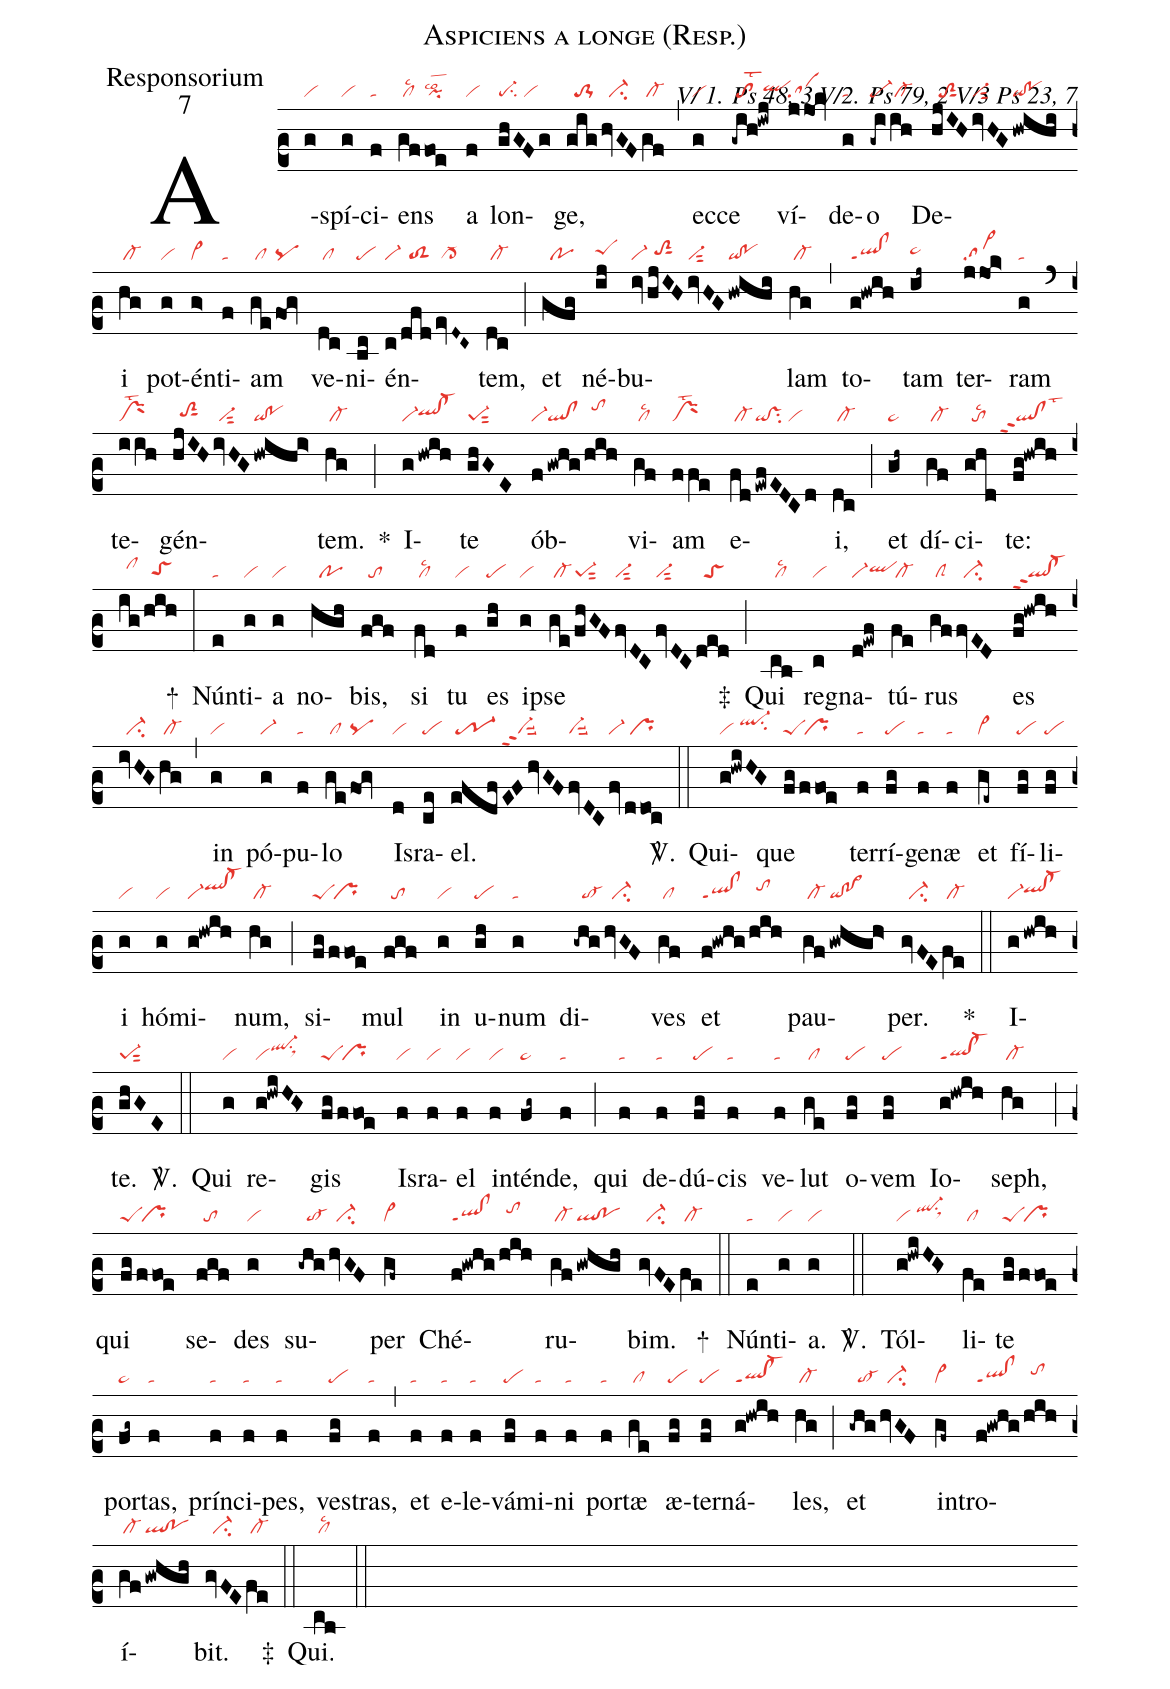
name:Aspiciens a longe (Resp.);
office-part:Responsorium;
mode:7;
commentary:V/ 1. Ps 48, 3 V/2. Ps 79, 2 V/3 Ps 23, 7;
nabc-lines:1;
%%
(c2)
A(g|vi)spí(g|vi)ci(f|ta)ens(gf|/cllsc2|foe|pilsco2) a(f|vi) lon(ghGFg|pe-su2/vi)ge,(gig|//to-1|/hvGF|//ci-|gf|/cl-) (,)
ec(g|vi)ce(-gih!iwj|/tolst2qlhh) ví(jjOk|sa)de(g|ta)o(-gi|pe-|ih|/cl-) De(hjIH|//toS2sut1|ivHG|vi-sut2|/hwihi|qi!po)i(hg|/cl-) pot(g|vi)én(g>|vi>)ti(f|ta)am(ge|/cl|fOg|pq) ve(dc|/cl)ni(bc|pe)én(c|vi-|/dfd|//toS2|evD~C~|/cl->)tem,(dc|/cl-) (;)
et(gfg|//po) né(ij|peShh)bu(iv|vi-|hjIH|//toS2hhsut1|ivHG|vi-sut2|/hwihi|qi!po)lam(hg|/cl-) (,)
to(g!hwih|ql!clppt1)tam(ij~|pe~hh) ter(jjOk>|sa>)ram(g|ta) (`)
te(iih|prMlst2)gén(hjIH|//toS2hhsut1|ivHG|/vi-sut2|/hwihi>|qi!po)tem.(hg|/cl-) *(;)
I(g|vi-|!hwih|qlhh!cl-hh)te(ghGE|pe-1sut2) ób(f|vi-|!gwhg|ql!cl|/hih|//tohj)vi(gf|/cllsc2)am(ffe|prMlst2) e(fd|/cl-|!ewfEDCd|qi!vssu2/vi)i,(dc|/cl-) (;)
et(gh~|pe~) dí(gf|/cl-)ci(ghd|//tolsc2)te:(fg!hwih|```ql!clppt2lst3|/ig|//clhi|/hih|//toShg) +(:)
Nún(e|ta)ti(g|vi)a(g|vi) no(hgh|//po)bis,(fgf|//to) si(fd|/cllsc2) tu(f|vi) es(gh|pe) ip(g|vi)se(ge|/cl-|/fhGF|pe-1sut2|fvDC|vi-sut2|fvDC|vi-sut2|/ded|//toS) <v>\ddag</v>(;)
Qui(cb|/cllsc2) re(c|vi)gna(d!ewf|vi-qlhh)tú(fe|/cl-)rus(gf|/clS|fvED|//ci-) es(fg!hwih|ql!cl-ppt2|/ivHG|//ci-|hg|/cl-) (,)
in(g|vi) pó(g|vi-)pu(f|ta)lo(ge|/cl|fOg|pq) Is(d|vi)ra(ce|pe)el.(efdf|/tr-1|/EFhvGF|vi-ppt2suu2|fvDC|vi-suu2|fv|vi-|ddoc|/pr) <sp>V/</sp>.(::)
Qui(g!hwiHG|vi/ql-hisu2)que(fg|peS|/ffoe|/pr) ter(f|ta)rí(fg|pe)ge(f|ta)næ(f|ta) et(ge~|cl~) fí(fg|pe)li(fg|pe)i(g|vi) hó(g|vi)mi(g!hwih|vi-qlhi!cl-hi)num,(hg|/cl-) (;)
si(fg|peS|/ffoe|/pr)mul(fgf|//to) in(g|vi) u(gh|pe)num(g|ta) di(-ghg|//to-|hvGF|//ci-)ves(gf|/cl) et(f!gwhg|ql!clppt1|/hih|//tohi) pau(gf|/cl-|!gwhgh>|qi!po>)per.(gvFE|//ci-|fe|/cl-) *(::)
I(g|vi-|!hwih|qlhh!cl-hh)te.(ghGE|pe-1sut2) <sp>V/</sp>.(::)
Qui(g|vi) re(g!hwiHG>|viql-hisu1sux1)gis(fg|peS|/ffoe|/pr) Is(f|vi)ra(f|vi)el(f|vi) in(f|vi)tén(fg~|pe~)de,(f|ta) (;)
qui(f|ta) de(f|ta)dú(fg|pe)cis(f|ta) ve(f|ta)lut(ge|/cl) o(fg|pe)vem(fg|pe) Io(g!hwih|ql!cl-ppt1)seph,(hg|/cl-) (;)
qui(fg|peS|/ffoe|/pr) se(fgf|//to)des(g|vi) su(-ghg|//to-|hvGF|//ci-)per(gf~|cl~) Ché(f!gwhg|ql!clppt1|/hih|//tohi)ru(gf|/cl-|!gwhgh|ql!po)bim.(gvFE|//ci-|fe|/cl-) +(::)
Nún(e|ta)ti(g|vi)a.(g|vi) <sp>V/</sp>.(::)
Tól(g!hwiHG>|vi/ql-hisu1sux1)li(fe|/cl)te(fg|peS|/ffoe|/pr) por(fg~|pe~)tas,(f|ta) prín(f|ta)ci(f|ta)pes,(f|ta) ves(fg|pe)tras,(f|ta) (,)
et(f|ta) e(f|ta)le(f|ta)vá(fg|pe)mi(f|ta)ni(f|ta) por(f|ta)tæ(ge|/cl) æ(fg|pe)ter(fg|pe)ná(g!hwih|ql!cl-ppt1)les,(hg|/cl-) (;)
et(-ghg|//to-|hvGF|//ci-) in(gf~|cl~)tro(f!gwhg|ql!clppt1|/hih|//tohi)í(gf|/cl-|!gwhgh|ql!po)bit.(gvFE|//ci-|fe|/cl-) <v>\ddag</v>(::)
Qui.(cb|/cllsc2) (::)
